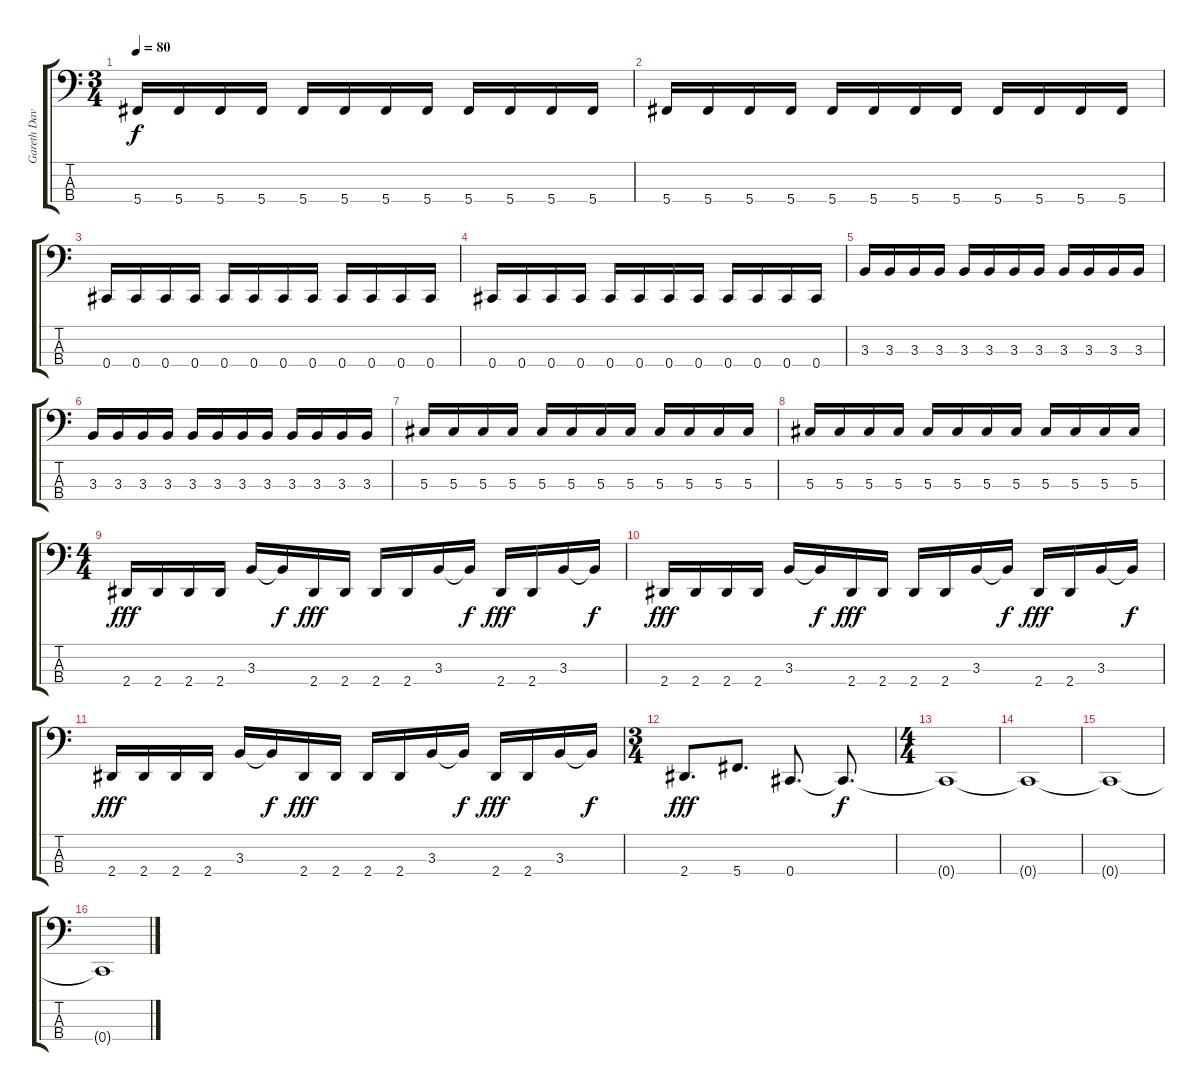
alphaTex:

\track ("Gareth Davis" "Gareth Dav") {instrument electricbassfinger}
\staff {score tabs}
\tuning (Gb2 Db2 Ab1 Db1) {hide}
\ts (3 4)
\tempo 80
\clef f4
\ks c
5.4.16{dy f} 5.4.16 5.4.16 5.4.16 5.4.16 5.4.16 5.4.16 5.4.16 5.4.16 5.4.16 5.4.16 5.4.16 |
5.4.16 5.4.16 5.4.16 5.4.16 5.4.16 5.4.16 5.4.16 5.4.16 5.4.16 5.4.16 5.4.16 5.4.16 |
0.4.16 0.4.16 0.4.16 0.4.16 0.4.16 0.4.16 0.4.16 0.4.16 0.4.16 0.4.16 0.4.16 0.4.16 |
0.4.16 0.4.16 0.4.16 0.4.16 0.4.16 0.4.16 0.4.16 0.4.16 0.4.16 0.4.16 0.4.16 0.4.16 |
3.3.16 3.3.16 3.3.16 3.3.16 3.3.16 3.3.16 3.3.16 3.3.16 3.3.16 3.3.16 3.3.16 3.3.16 |
3.3.16 3.3.16 3.3.16 3.3.16 3.3.16 3.3.16 3.3.16 3.3.16 3.3.16 3.3.16 3.3.16 3.3.16 |
5.3.16 5.3.16 5.3.16 5.3.16 5.3.16 5.3.16 5.3.16 5.3.16 5.3.16 5.3.16 5.3.16 5.3.16 |
5.3.16 5.3.16 5.3.16 5.3.16 5.3.16 5.3.16 5.3.16 5.3.16 5.3.16 5.3.16 5.3.16 5.3.16 |
\ts (4 4)
2.4.16{dy fff} 2.4.16 2.4.16 2.4.16 3.3.16 3.3{t}.16{dy f} 2.4.16{dy fff} 2.4.16 2.4.16 2.4.16 3.3.16 3.3{t}.16{dy f} 2.4.16{dy fff} 2.4.16 3.3.16 3.3{t}.16{dy f} |
2.4.16{dy fff} 2.4.16 2.4.16 2.4.16 3.3.16 3.3{t}.16{dy f} 2.4.16{dy fff} 2.4.16 2.4.16 2.4.16 3.3.16 3.3{t}.16{dy f} 2.4.16{dy fff} 2.4.16 3.3.16 3.3{t}.16{dy f} |
2.4.16{dy fff} 2.4.16 2.4.16 2.4.16 3.3.16 3.3{t}.16{dy f} 2.4.16{dy fff} 2.4.16 2.4.16 2.4.16 3.3.16 3.3{t}.16{dy f} 2.4.16{dy fff} 2.4.16 3.3.16 3.3{t}.16{dy f} |
\ts (3 4)
2.4.8{d dy fff} 5.4.8{d} 0.4.8{d} 0.4{t}.8{d dy f} |
\ts (4 4)
0.4{t}.1 |
0.4{t}.1 |
0.4{t}.1 |
0.4{t}.1
